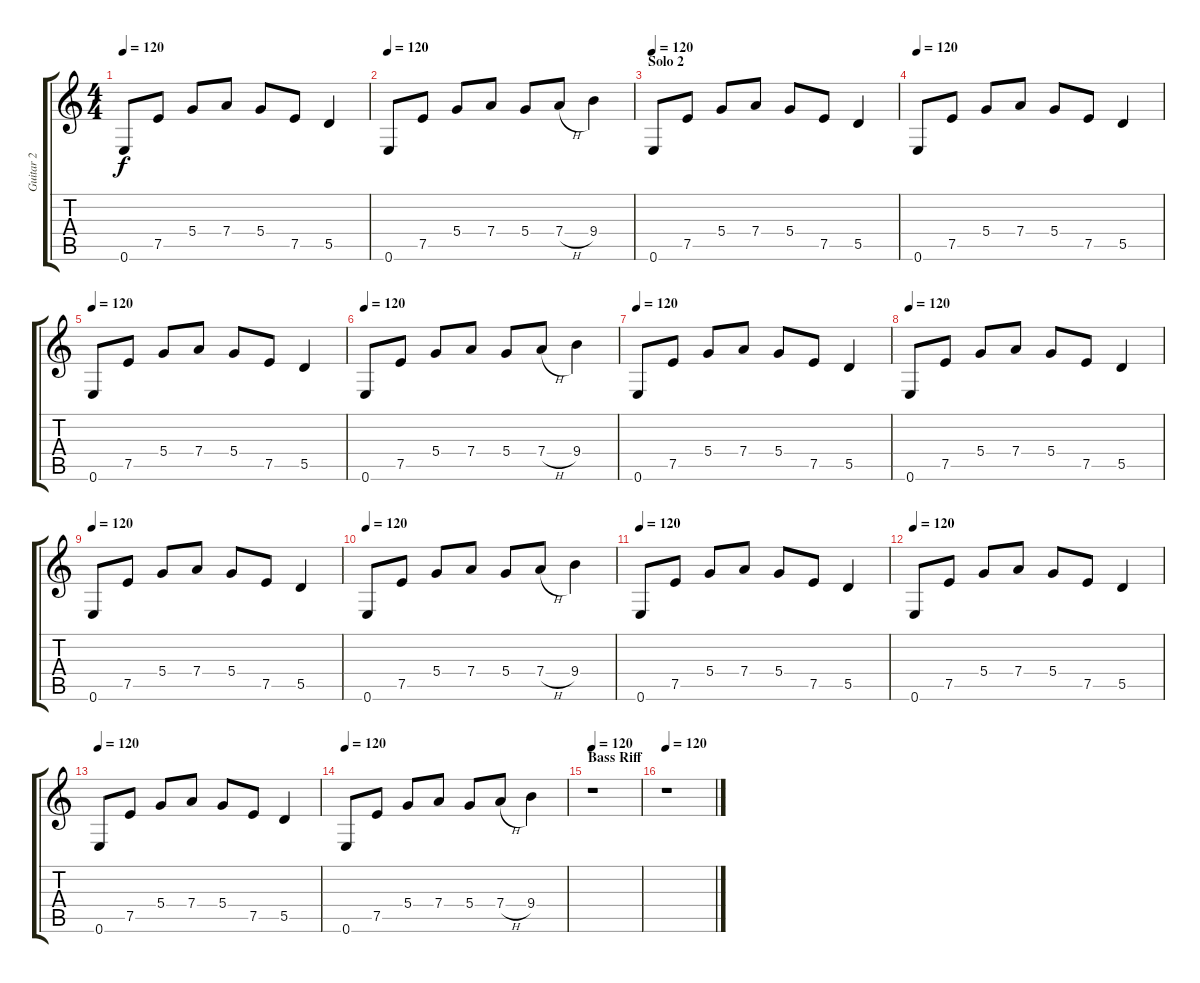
\track ("Guitar 2" "Guitar 2") {instrument electricguitarclean}
\staff {score tabs}
\tuning (E4 B3 G3 D3 A2 E2) {hide}
\ts (4 4)
\tempo 120
\clef g2
\ks c
0.6.8{dy f} 7.5.8 5.4.8 7.4.8 5.4.8 7.5.8 5.5.4 |
\tempo 120
0.6.8 7.5.8 5.4.8 7.4.8 5.4.8 7.4{h}.8 9.4.4 |
\section ("" "Solo 2")
\tempo 120
0.6.8 7.5.8 5.4.8 7.4.8 5.4.8 7.5.8 5.5.4 |
\tempo 120
0.6.8 7.5.8 5.4.8 7.4.8 5.4.8 7.5.8 5.5.4 |
\tempo 120
0.6.8 7.5.8 5.4.8 7.4.8 5.4.8 7.5.8 5.5.4 |
\tempo 120
0.6.8 7.5.8 5.4.8 7.4.8 5.4.8 7.4{h}.8 9.4.4 |
\tempo 120
0.6.8 7.5.8 5.4.8 7.4.8 5.4.8 7.5.8 5.5.4 |
\tempo 120
0.6.8 7.5.8 5.4.8 7.4.8 5.4.8 7.5.8 5.5.4 |
\tempo 120
0.6.8 7.5.8 5.4.8 7.4.8 5.4.8 7.5.8 5.5.4 |
\tempo 120
0.6.8 7.5.8 5.4.8 7.4.8 5.4.8 7.4{h}.8 9.4.4 |
\tempo 120
0.6.8 7.5.8 5.4.8 7.4.8 5.4.8 7.5.8 5.5.4 |
\tempo 120
0.6.8 7.5.8 5.4.8 7.4.8 5.4.8 7.5.8 5.5.4 |
\tempo 120
0.6.8 7.5.8 5.4.8 7.4.8 5.4.8 7.5.8 5.5.4 |
\tempo 120
0.6.8 7.5.8 5.4.8 7.4.8 5.4.8 7.4{h}.8 9.4.4 |
\section ("" "Bass Riff")
\tempo 120
r.1 |
\tempo 120
r.1
